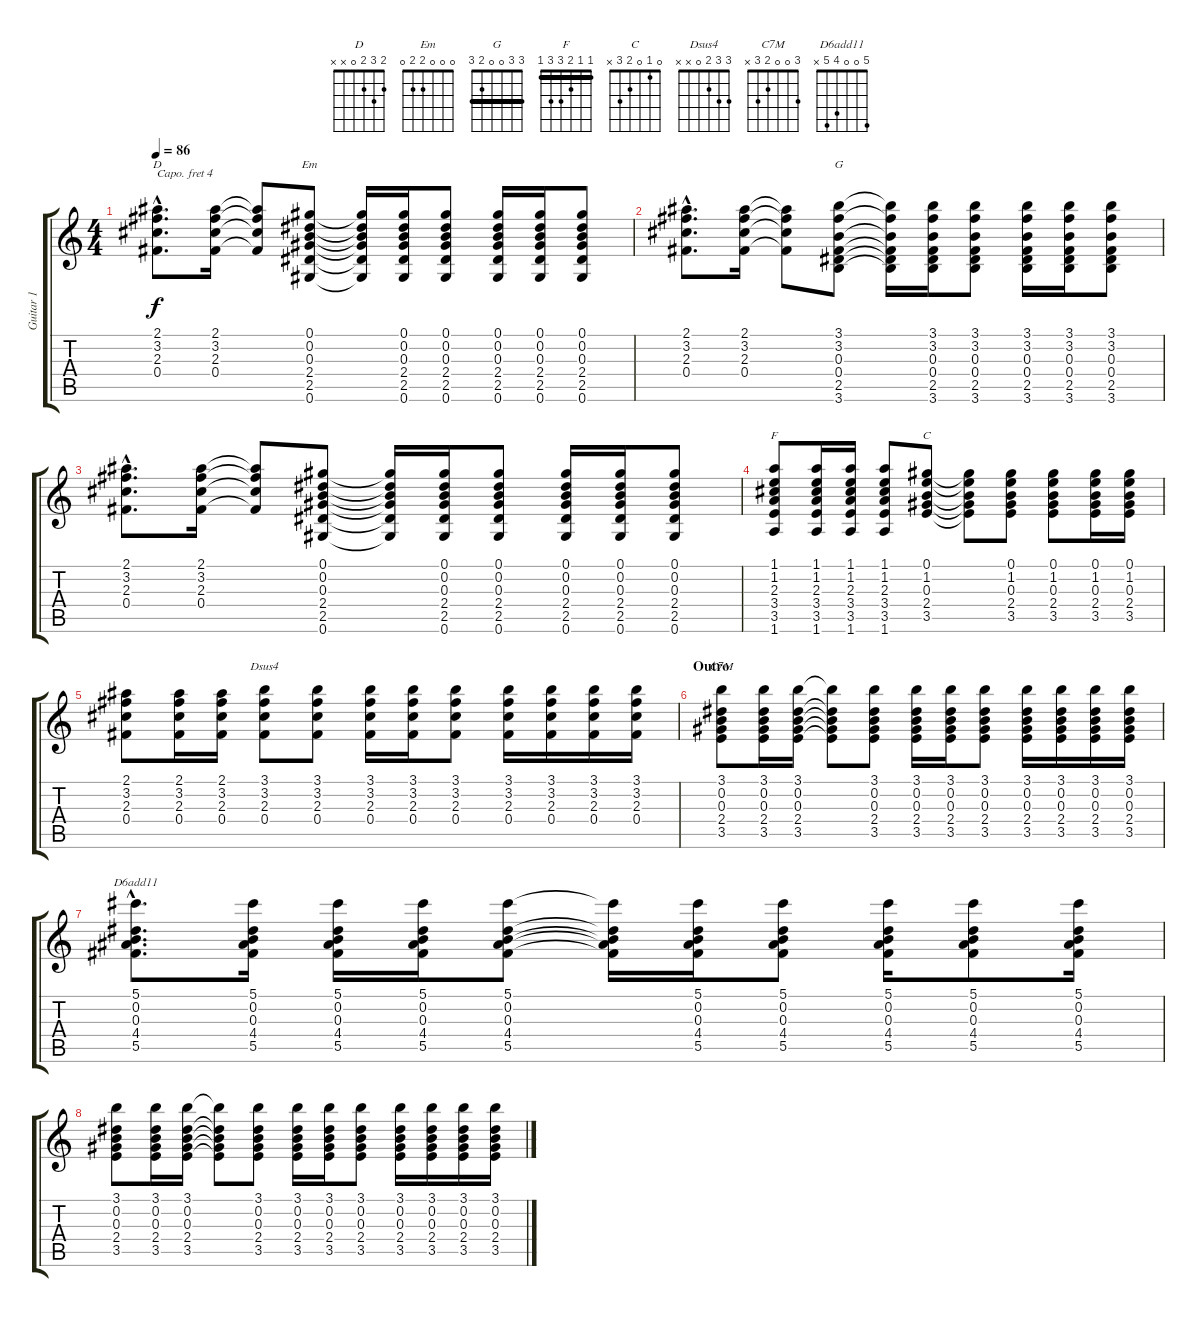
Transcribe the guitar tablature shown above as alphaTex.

\track ("Guitar 1" "Guitar 1") {instrument acousticguitarsteel}
\staff {score tabs}
\capo 4
\tuning (E4 B3 G3 D3 A2 E2) {hide}
\chord ("D" 2 3 2 0 x x)
\chord ("Em" 0 0 0 2 2 0)
\chord ("G" 3 3 0 0 2 3) {barre 3}
\chord ("F" 1 1 2 3 3 1) {barre 1}
\chord ("C" 0 1 0 2 3 x)
\chord ("Dsus4" 3 3 2 0 x x)
\chord ("C7M" 3 0 0 2 3 x)
\chord ("D6add11" 5 0 0 4 5 x)
\ts (4 4)
\tempo 86
\clef g2
\ks c
(2.1{hac} 3.2{hac} 2.3{hac} 0.4{hac}).8{d ch "D" dy f} (2.1 3.2 2.3 0.4).16 (2.1{t} 3.2{t} 2.3{t} 0.4{t}).8 (0.1 0.2 0.3 2.4 2.5 0.6).8{ch "Em"} (0.1{t} 0.2{t} 0.3{t} 2.4{t} 2.5{t} 0.6{t}).16 (0.1 0.2 0.3 2.4 2.5 0.6).16 (0.1 0.2 0.3 2.4 2.5 0.6).8 (0.1 0.2 0.3 2.4 2.5 0.6).16 (0.1 0.2 0.3 2.4 2.5 0.6).16 (0.1 0.2 0.3 2.4 2.5 0.6).8 |
(2.1{hac} 3.2{hac} 2.3{hac} 0.4{hac}).8{d} (2.1 3.2 2.3 0.4).16 (2.1{t} 3.2{t} 2.3{t} 0.4{t}).8 (3.1 3.2 0.3 0.4 2.5 3.6).8{ch "G"} (3.1{t} 3.2{t} 0.3{t} 0.4{t} 2.5{t} 3.6{t}).16 (3.1 3.2 0.3 0.4 2.5 3.6).16 (3.1 3.2 0.3 0.4 2.5 3.6).8 (3.1 3.2 0.3 0.4 2.5 3.6).16 (3.1 3.2 0.3 0.4 2.5 3.6).16 (3.1 3.2 0.3 0.4 2.5 3.6).8 |
(2.1{hac} 3.2{hac} 2.3{hac} 0.4{hac}).8{d} (2.1 3.2 2.3 0.4).16 (2.1{t} 3.2{t} 2.3{t} 0.4{t}).8 (0.1 0.2 0.3 2.4 2.5 0.6).8 (0.1{t} 0.2{t} 0.3{t} 2.4{t} 2.5{t} 0.6{t}).16 (0.1 0.2 0.3 2.4 2.5 0.6).16 (0.1 0.2 0.3 2.4 2.5 0.6).8 (0.1 0.2 0.3 2.4 2.5 0.6).16 (0.1 0.2 0.3 2.4 2.5 0.6).16 (0.1 0.2 0.3 2.4 2.5 0.6).8 |
(1.1 1.2 2.3 3.4 3.5 1.6).8{ch "F"} (1.1 1.2 2.3 3.4 3.5 1.6).16 (1.1 1.2 2.3 3.4 3.5 1.6).16 (1.1 1.2 2.3 3.4 3.5 1.6).8 (0.1 1.2 0.3 2.4 3.5).8{ch "C"} (0.1{t} 1.2{t} 0.3{t} 2.4{t} 3.5{t}).8 (0.1 1.2 0.3 2.4 3.5).8 (0.1 1.2 0.3 2.4 3.5).8 (0.1 1.2 0.3 2.4 3.5).16 (0.1 1.2 0.3 2.4 3.5).16 |
(2.1 3.2 2.3 0.4).8 (2.1 3.2 2.3 0.4).16 (2.1 3.2 2.3 0.4).16 (3.1 3.2 2.3 0.4).8{ch "Dsus4"} (3.1 3.2 2.3 0.4).8 (3.1 3.2 2.3 0.4).16 (3.1 3.2 2.3 0.4).16 (3.1 3.2 2.3 0.4).8 (3.1 3.2 2.3 0.4).16 (3.1 3.2 2.3 0.4).16 (3.1 3.2 2.3 0.4).16 (3.1 3.2 2.3 0.4).16 |
\section ("" "Outro")
(3.1 0.2 0.3 2.4 3.5).8{ch "C7M"} (3.1 0.2 0.3 2.4 3.5).16 (3.1 0.2 0.3 2.4 3.5).16 (3.1{t} 0.2{t} 0.3{t} 2.4{t} 3.5{t}).8 (3.1 0.2 0.3 2.4 3.5).8 (3.1 0.2 0.3 2.4 3.5).16 (3.1 0.2 0.3 2.4 3.5).16 (3.1 0.2 0.3 2.4 3.5).8 (3.1 0.2 0.3 2.4 3.5).16 (3.1 0.2 0.3 2.4 3.5).16 (3.1 0.2 0.3 2.4 3.5).16 (3.1 0.2 0.3 2.4 3.5).16 |
(5.1{hac} 0.2{hac} 0.3{hac} 4.4{hac} 5.5{hac}).8{d ch "D6add11"} (5.1 0.2 0.3 4.4 5.5).16 (5.1 0.2 0.3 4.4 5.5).16 (5.1 0.2 0.3 4.4 5.5).16 (5.1 0.2 0.3 4.4 5.5).8 (5.1{t} 0.2{t} 0.3{t} 4.4{t} 5.5{t}).16 (5.1 0.2 0.3 4.4 5.5).16 (5.1 0.2 0.3 4.4 5.5).8 (5.1 0.2 0.3 4.4 5.5).16 (5.1 0.2 0.3 4.4 5.5).8 (5.1 0.2 0.3 4.4 5.5).16 |
(3.1 0.2 0.3 2.4 3.5).8 (3.1 0.2 0.3 2.4 3.5).16 (3.1 0.2 0.3 2.4 3.5).16 (3.1{t} 0.2{t} 0.3{t} 2.4{t} 3.5{t}).8 (3.1 0.2 0.3 2.4 3.5).8 (3.1 0.2 0.3 2.4 3.5).16 (3.1 0.2 0.3 2.4 3.5).16 (3.1 0.2 0.3 2.4 3.5).8 (3.1 0.2 0.3 2.4 3.5).16 (3.1 0.2 0.3 2.4 3.5).16 (3.1 0.2 0.3 2.4 3.5).16 (3.1 0.2 0.3 2.4 3.5).16
